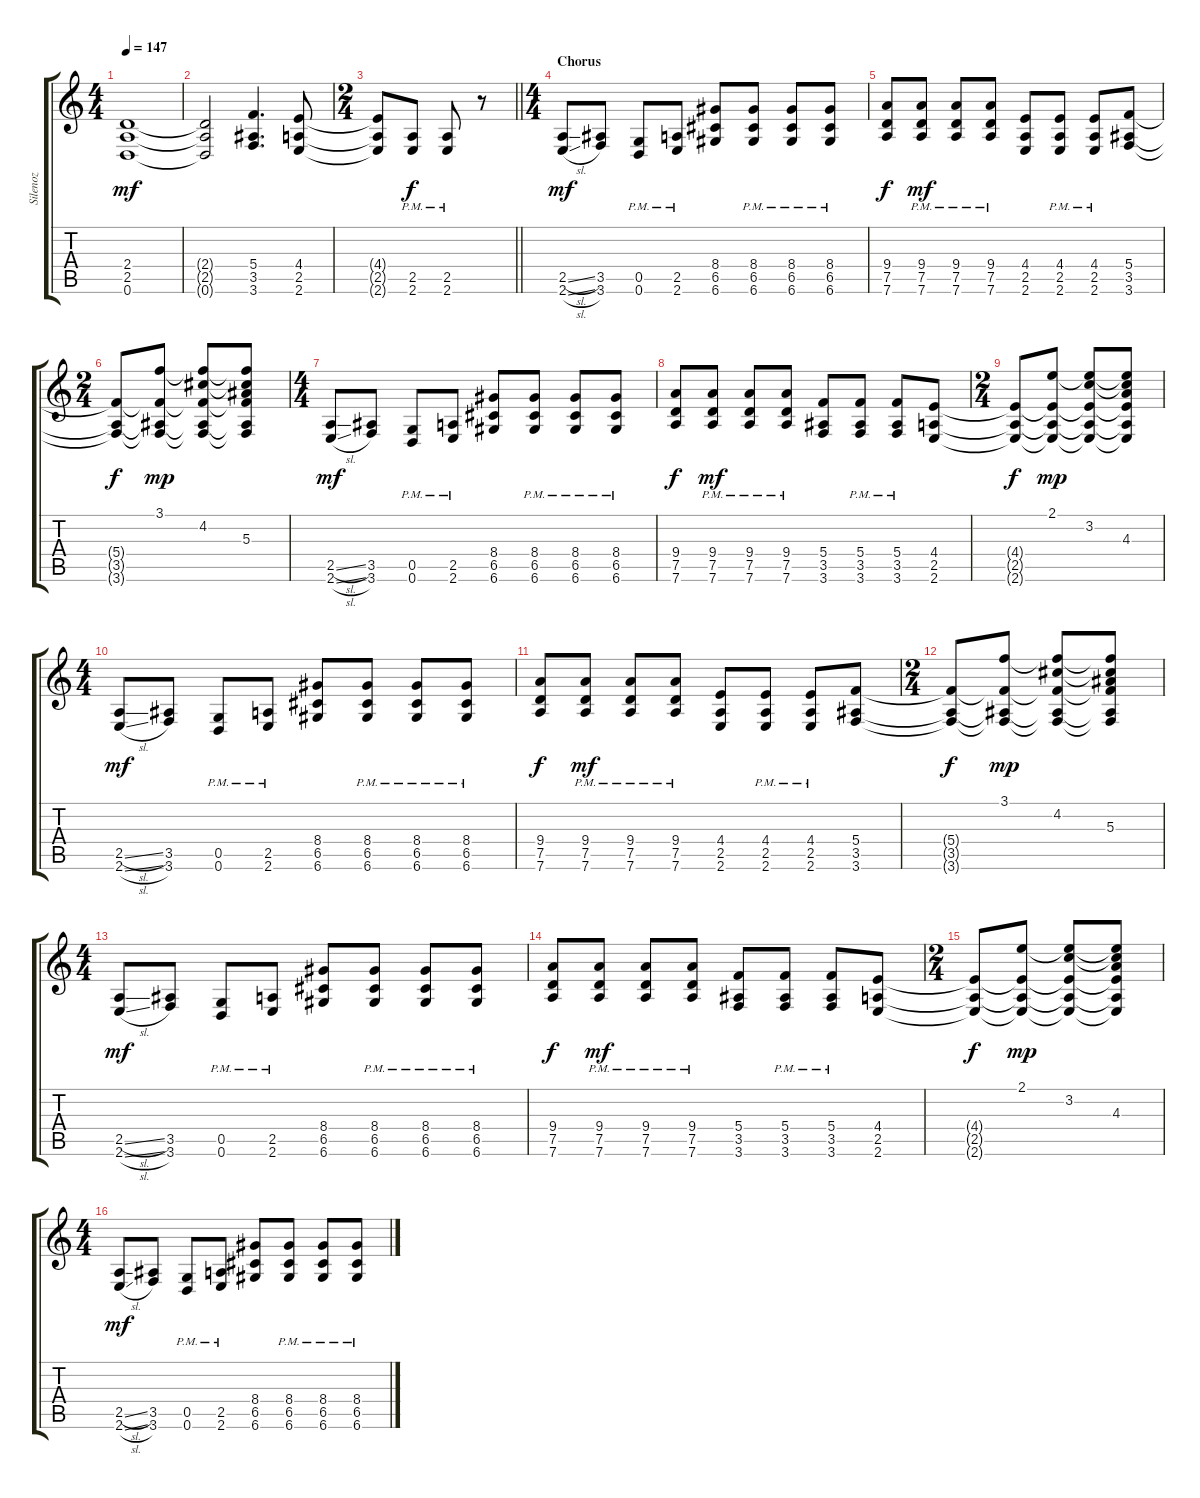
\track ("Silenoz" "Silenoz") {instrument distortionguitar}
\staff {score tabs}
\tuning (D4 A3 F3 C3 G2 D2) {hide}
\ts (4 4)
\tempo 147
\clef g2
\ks c
(2.4 2.5 0.6).1{dy mf} |
(2.4{t} 2.5{t} 0.6{t}).2 (5.4 3.5 3.6).4{d} (4.4 2.5 2.6).8 |
\ts (2 4)
\barLineRight lightlight
(4.4{t} 2.5{t} 2.6{t}).8 (2.5{pm} 2.6{pm}).8{dy f} (2.5{pm} 2.6{pm}).8 r.8 |
\ts (4 4)
\section ("" "Chorus")
(2.5{sl} 2.6{sl}).8{dy mf} (3.5 3.6).8 (0.5{pm} 0.6{pm}).8 (2.5{pm} 2.6{pm}).8 (8.4 6.5 6.6).8 (8.4{pm} 6.5{pm} 6.6{pm}).8 (8.4{pm} 6.5{pm} 6.6{pm}).8 (8.4{pm} 6.5{pm} 6.6{pm}).8 |
(9.4 7.5 7.6).8{dy f} (9.4{pm} 7.5{pm} 7.6{pm}).8{dy mf} (9.4{pm} 7.5{pm} 7.6{pm}).8 (9.4{pm} 7.5{pm} 7.6{pm}).8 (4.4 2.5 2.6).8 (4.4{pm} 2.5{pm} 2.6{pm}).8 (4.4{pm} 2.5{pm} 2.6{pm}).8 (5.4 3.5 3.6).8 |
\ts (2 4)
(5.4{t} 3.5{t} 3.6{t}).8{dy f} (3.1 5.4{t} 3.5{t} 3.6{t}).8{dy mp} (3.1{t} 4.2 5.4{t} 3.5{t} 3.6{t}).8 (3.1{t} 4.2{t} 5.3 5.4{t} 3.5{t} 3.6{t}).8 |
\ts (4 4)
(2.5{sl} 2.6{sl}).8{dy mf} (3.5 3.6).8 (0.5{pm} 0.6{pm}).8 (2.5{pm} 2.6{pm}).8 (8.4 6.5 6.6).8 (8.4{pm} 6.5{pm} 6.6{pm}).8 (8.4{pm} 6.5{pm} 6.6{pm}).8 (8.4{pm} 6.5{pm} 6.6{pm}).8 |
(9.4 7.5 7.6).8{dy f} (9.4{pm} 7.5{pm} 7.6{pm}).8{dy mf} (9.4{pm} 7.5{pm} 7.6{pm}).8 (9.4{pm} 7.5{pm} 7.6{pm}).8 (5.4 3.5 3.6).8 (5.4{pm} 3.5{pm} 3.6{pm}).8 (5.4{pm} 3.5{pm} 3.6{pm}).8 (4.4 2.5 2.6).8 |
\ts (2 4)
(4.4{t} 2.5{t} 2.6{t}).8{dy f} (2.1 4.4{t} 2.5{t} 2.6{t}).8{dy mp} (2.1{t} 3.2 4.4{t} 2.5{t} 2.6{t}).8 (2.1{t} 3.2{t} 4.3 4.4{t} 2.5{t} 2.6{t}).8 |
\ts (4 4)
(2.5{sl} 2.6{sl}).8{dy mf} (3.5 3.6).8 (0.5{pm} 0.6{pm}).8 (2.5{pm} 2.6{pm}).8 (8.4 6.5 6.6).8 (8.4{pm} 6.5{pm} 6.6{pm}).8 (8.4{pm} 6.5{pm} 6.6{pm}).8 (8.4{pm} 6.5{pm} 6.6{pm}).8 |
(9.4 7.5 7.6).8{dy f} (9.4{pm} 7.5{pm} 7.6{pm}).8{dy mf} (9.4{pm} 7.5{pm} 7.6{pm}).8 (9.4{pm} 7.5{pm} 7.6{pm}).8 (4.4 2.5 2.6).8 (4.4{pm} 2.5{pm} 2.6{pm}).8 (4.4{pm} 2.5{pm} 2.6{pm}).8 (5.4 3.5 3.6).8 |
\ts (2 4)
(5.4{t} 3.5{t} 3.6{t}).8{dy f} (3.1 5.4{t} 3.5{t} 3.6{t}).8{dy mp} (3.1{t} 4.2 5.4{t} 3.5{t} 3.6{t}).8 (3.1{t} 4.2{t} 5.3 5.4{t} 3.5{t} 3.6{t}).8 |
\ts (4 4)
(2.5{sl} 2.6{sl}).8{dy mf} (3.5 3.6).8 (0.5{pm} 0.6{pm}).8 (2.5{pm} 2.6{pm}).8 (8.4 6.5 6.6).8 (8.4{pm} 6.5{pm} 6.6{pm}).8 (8.4{pm} 6.5{pm} 6.6{pm}).8 (8.4{pm} 6.5{pm} 6.6{pm}).8 |
(9.4 7.5 7.6).8{dy f} (9.4{pm} 7.5{pm} 7.6{pm}).8{dy mf} (9.4{pm} 7.5{pm} 7.6{pm}).8 (9.4{pm} 7.5{pm} 7.6{pm}).8 (5.4 3.5 3.6).8 (5.4{pm} 3.5{pm} 3.6{pm}).8 (5.4{pm} 3.5{pm} 3.6{pm}).8 (4.4 2.5 2.6).8 |
\ts (2 4)
(4.4{t} 2.5{t} 2.6{t}).8{dy f} (2.1 4.4{t} 2.5{t} 2.6{t}).8{dy mp} (2.1{t} 3.2 4.4{t} 2.5{t} 2.6{t}).8 (2.1{t} 3.2{t} 4.3 4.4{t} 2.5{t} 2.6{t}).8 |
\ts (4 4)
(2.5{sl} 2.6{sl}).8{dy mf} (3.5 3.6).8 (0.5{pm} 0.6{pm}).8 (2.5{pm} 2.6{pm}).8 (8.4 6.5 6.6).8 (8.4{pm} 6.5{pm} 6.6{pm}).8 (8.4{pm} 6.5{pm} 6.6{pm}).8 (8.4{pm} 6.5{pm} 6.6{pm}).8
